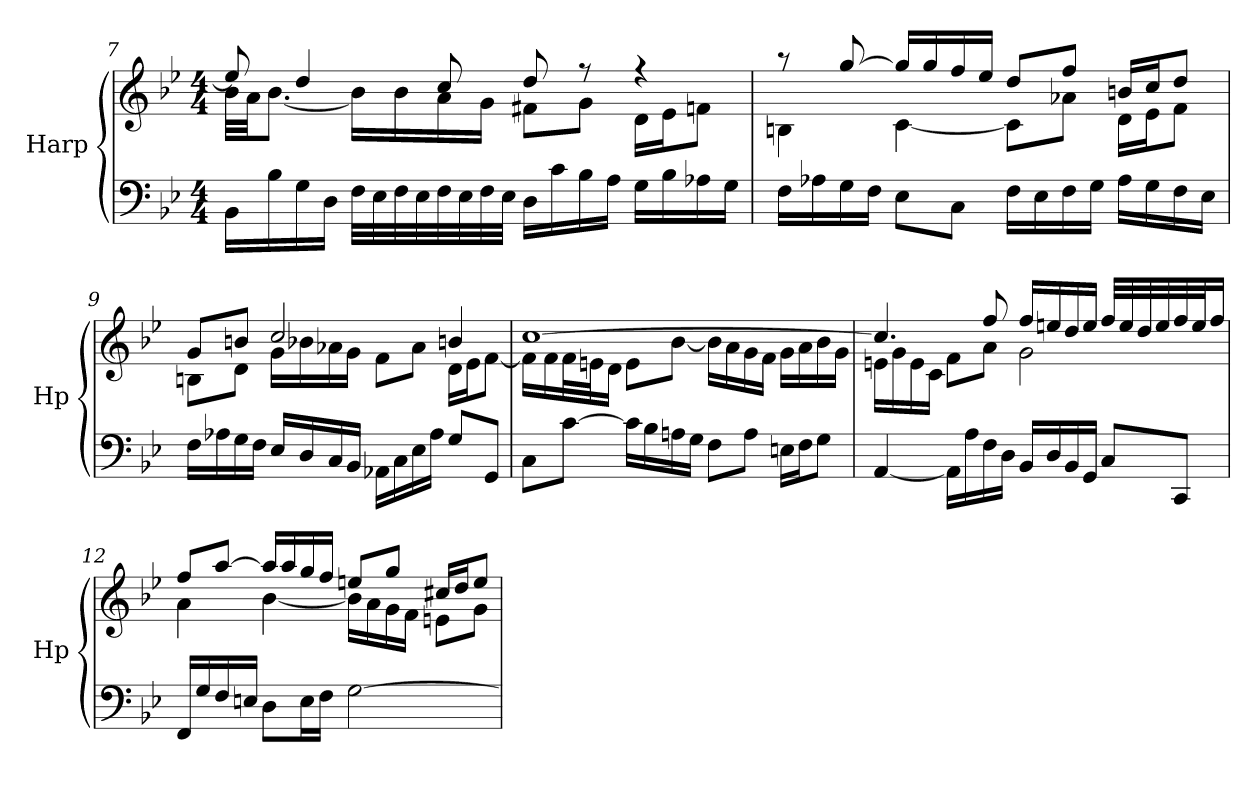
**kern	**kern
*part1	*part1
*staff2	*staff1
*I"Harp	*
*I'Hp	*
*clefF4	*clefG2
*k[b-e-]	*k[b-e-]
*M4/4	*M4/4
=7	=7
*	*^
16BB-\LL	8ee-/]	32b-\LLL
.	.	32a\JJ
16B-\	.	[8.b-\J
16G\	4dd/	.
16D\JJ	.	.
32F\LLL	.	16b-\LL]
32E-\	.	.
32F\	.	16b-\
32E-\	.	.
32F\	8cc/	16a\
32E-\	.	.
32F\	.	16g\JJ
32E-\JJJ	.	.
16D\LL	8dd/	8f#X\L
16c\	.	.
16B-\	8r	8g\J
16A\JJ	.	.
16G\LL	4r	16d\LL
16B-\	.	16e-\J
16A-X\	.	8fn\J
16G\JJ	.	.
!!LO:LB:g=z	!!
=8	=8	=8
16F\LL	8r	4Bn\
16A-X\	.	.
16G\	[8gg/	.
16F\JJ	.	.
8E-\L	16gg/LL]	[4c\
.	16gg/	.
8C\J	16ff/	.
.	16ee-/JJ	.
16F\LL	8dd/L	8c\L]
16E-\	.	.
16F\	8ff/J	8a-X\J
16G\JJ	.	.
16A-\LL	16bn/LL	16d\LL
16G\	16cc/J	16e-\J
16F\	8dd/J	8f\J
16E-\JJ	.	.
=9	=9	=9
16F\LL	8g/L	8Bn\L
16A-X\	.	.
16G\	8bn/J	8d\J
16F\JJ	.	.
16E-/LL	2cc/	16g\LL
16D/	.	16b-X\
16C/	.	16a-X\
16BB-/JJ	.	16g\JJ
16AA-X\LL	.	8f\L
16C\	.	.
16E-\	.	8a-\J
16A-\JJ	.	.
8G/L	4bn/	16d\LL
.	.	16e-\J
8GG/J	.	[8f\J
!!LO:LB:g=z	!!
=10	=10	=10
8C\L	[1cc	16f\LL]
.	.	16f\
[8c\J	.	32f\L
.	.	32en\J
.	.	16d\JJ
16c\LL]	.	8e\L
16B-\	.	.
16An\	.	[8b-\J
16G\JJ	.	.
8F\L	.	16b-\LL]
.	.	16a\
8A\J	.	16g\
.	.	16f\JJ
16En\LL	.	16g\LL
16F\J	.	16a\
8G\J	.	16b-\
.	.	16g\JJ
=11	=11	=11
[4AA/	4.cc/]	16en\LL
.	.	16g\
.	.	16e\
.	.	16c\JJ
16AA\LL]	.	8f\L
16A\	.	.
16F\	8ff/	8a\J
16D\JJ	.	.
16BB-/LL	16ff/LL	2g\
16D/	16een/	.
16BB-/	16dd/	.
16GG/JJ	16ee/JJ	.
8C/L	32ff/LLL	.
.	32ee/	.
.	32dd/	.
.	32ee/	.
8CC/J	32ff/	.
.	32ee/J	.
.	16ff/JJ	.
!!LO:PB:g=z	!!
=12	=12	=12
16FF/LL	8ff/L	4a\
16G/	.	.
16F/	[8aa/J	.
16En/JJ	.	.
8D\L	16aa/LL]	[4b-\
.	16aa/	.
16E\L	16gg/	.
16F\JJ	16ff/JJ	.
[2G\	8een/L	16b-\LL]
.	.	16a\
.	8gg/J	16g\
.	.	16f\JJ
.	16cc#X/LL	8en\L
.	16dd/J	.
.	8ee/J	8g\J
*	*v	*v
=	=
*-	*-
